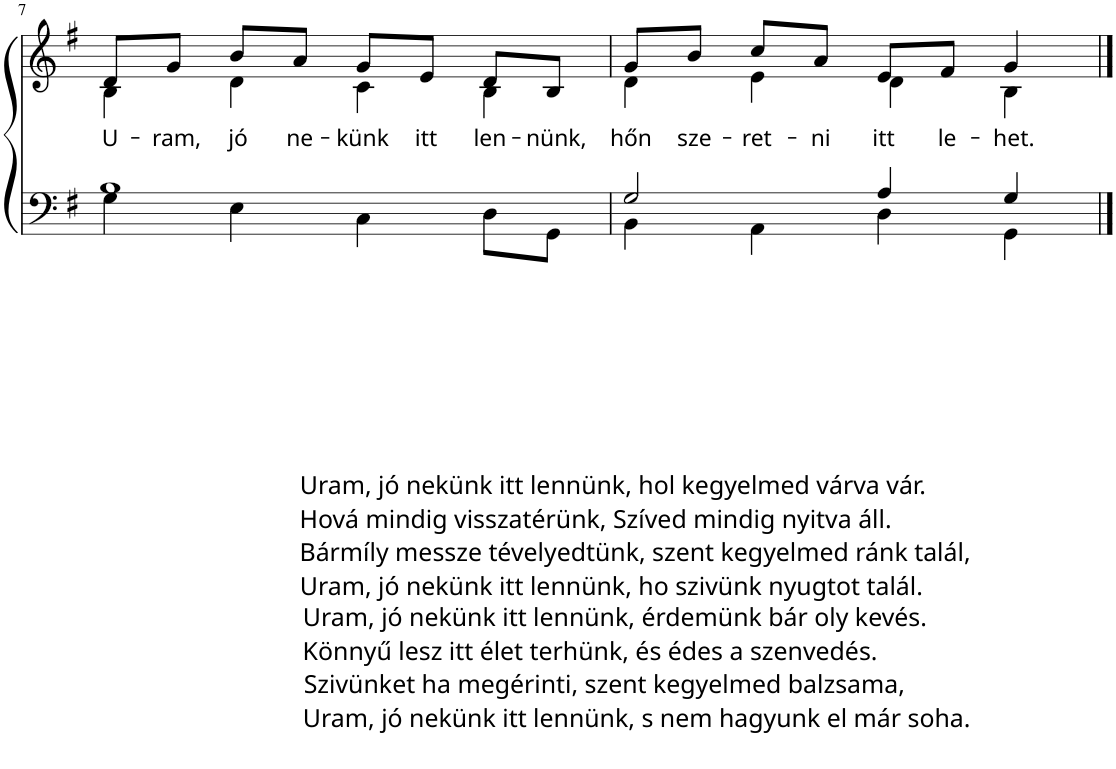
**kern	**kern	**text
*part1	*part1	*part1
*staff2	*staff1	*staff1
*I"P1	*	*
!!LO:PB:g=z
*clefF4	*clefG2	*
*k[f#]	*k[f#]	*
*M4/4	*M4/4	*
=7	=7	=7
*^	*	*
!LO:TX:b:t=Uram, jó nekünk itt lennünk, hol kegyelmed várva vár.	!	!	!
!LO:TX:b:t=Hová mindig visszatérünk, Szíved mindig nyitva áll.	!	!	!
!LO:TX:b:t=Bármíly messze tévelyedtünk, szent kegyelmed ránk talál,	!	!	!
!LO:TX:b:t=Uram, jó nekünk itt lennünk, ho szivünk nyugtot talál.	!	!	!
!LO:TX:b:t=Uram, jó nekünk itt lennünk, érdemünk bár oly kevés.	!	!	!
!LO:TX:b:t=Könnyű lesz itt élet terhünk, és édes a szenvedés.	!	!	!
!LO:TX:b:t=Szivünket ha megérinti, szent kegyelmed balzsama,	!	!	!
!LO:TX:b:t=Uram, jó nekünk itt lennünk, s nem hagyunk el már soha.	!	!	!
!	!	!	!LO:LY:b
*	*	*^	*
1B	4G\	8d/L	4B\	U-
!	!	!	!	!LO:LY:b
.	.	8g/J	.	-ram,
!	!	!	!	!LO:LY:b
.	4E\	8b/L	4d\	jó
!	!	!	!	!LO:LY:b
.	.	8a/J	.	ne-
!	!	!	!	!LO:LY:b
.	4C\	8g/L	4c\	-künk
!	!	!	!	!LO:LY:b
.	.	8e/J	.	itt
!	!	!	!	!LO:LY:b
.	8D\L	8d/L	4B\	len-
!	!	!	!	!LO:LY:b
.	8GG\J	8B/J	.	-nünk,
=8	=8	=8	=8	=8
!	!	!	!	!LO:LY:b
2G/	4BB\	8g/L	4d\	hőn
!	!	!	!	!LO:LY:b
.	.	8b/J	.	sze-
!	!	!	!	!LO:LY:b
.	4AA\	8cc/L	4e\	-ret-
!	!	!	!	!LO:LY:b
.	.	8a/J	.	-ni
!	!	!	!	!LO:LY:b
4A/	4D\	8e/L	4d\	itt
!	!	!	!	!LO:LY:b
.	.	8f#/J	.	le-
!	!	!	!	!LO:LY:b
4G/	4GG\	4g/	4B\	-het.
*v	*v	*	*	*
*	*v	*v	*
==	==	==
*-	*-	*-
